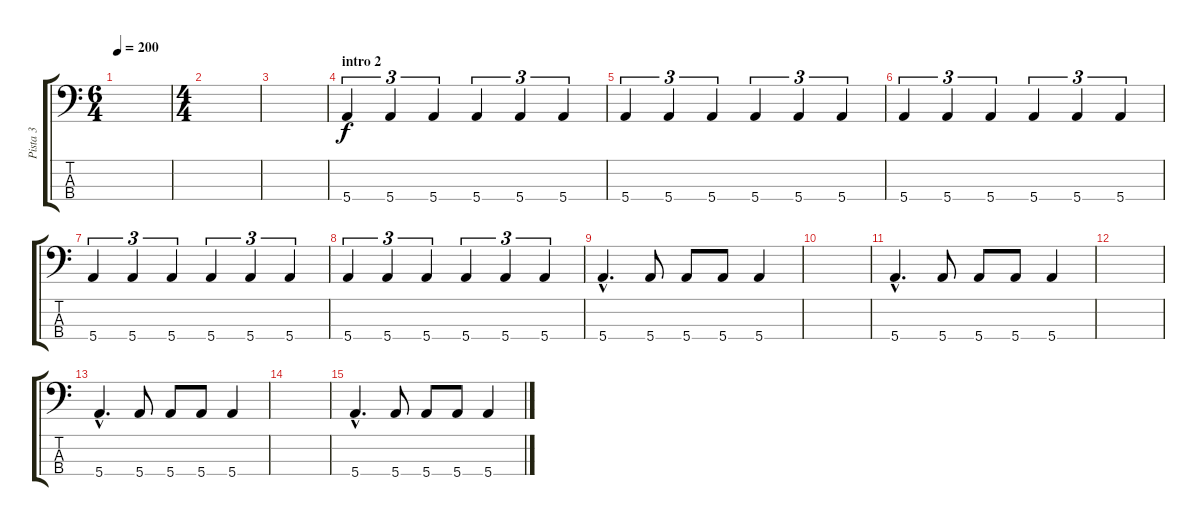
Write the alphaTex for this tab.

\track ("Pista 3" "Pista 3") {instrument electricbassfinger}
\staff {score tabs}
\tuning (G2 D2 A1 E1) {hide}
\ts (6 4)
\tempo 200
\clef f4
\ks c
|
\ts (4 4)
|
|
\section ("" "intro 2")
5.4.4{tu (3 2)} 5.4.4{tu (3 2)} 5.4.4{tu (3 2)} 5.4.4{tu (3 2)} 5.4.4{tu (3 2)} 5.4.4{tu (3 2)} |
5.4.4{tu (3 2)} 5.4.4{tu (3 2)} 5.4.4{tu (3 2)} 5.4.4{tu (3 2)} 5.4.4{tu (3 2)} 5.4.4{tu (3 2)} |
5.4.4{tu (3 2)} 5.4.4{tu (3 2)} 5.4.4{tu (3 2)} 5.4.4{tu (3 2)} 5.4.4{tu (3 2)} 5.4.4{tu (3 2)} |
5.4.4{tu (3 2)} 5.4.4{tu (3 2)} 5.4.4{tu (3 2)} 5.4.4{tu (3 2)} 5.4.4{tu (3 2)} 5.4.4{tu (3 2)} |
5.4.4{tu (3 2)} 5.4.4{tu (3 2)} 5.4.4{tu (3 2)} 5.4.4{tu (3 2)} 5.4.4{tu (3 2)} 5.4.4{tu (3 2)} |
5.4{hac}.4{d} 5.4.8 5.4.8 5.4.8 5.4.4 |
|
5.4{hac}.4{d} 5.4.8 5.4.8 5.4.8 5.4.4 |
|
5.4{hac}.4{d} 5.4.8 5.4.8 5.4.8 5.4.4 |
|
5.4{hac}.4{d} 5.4.8 5.4.8 5.4.8 5.4.4
